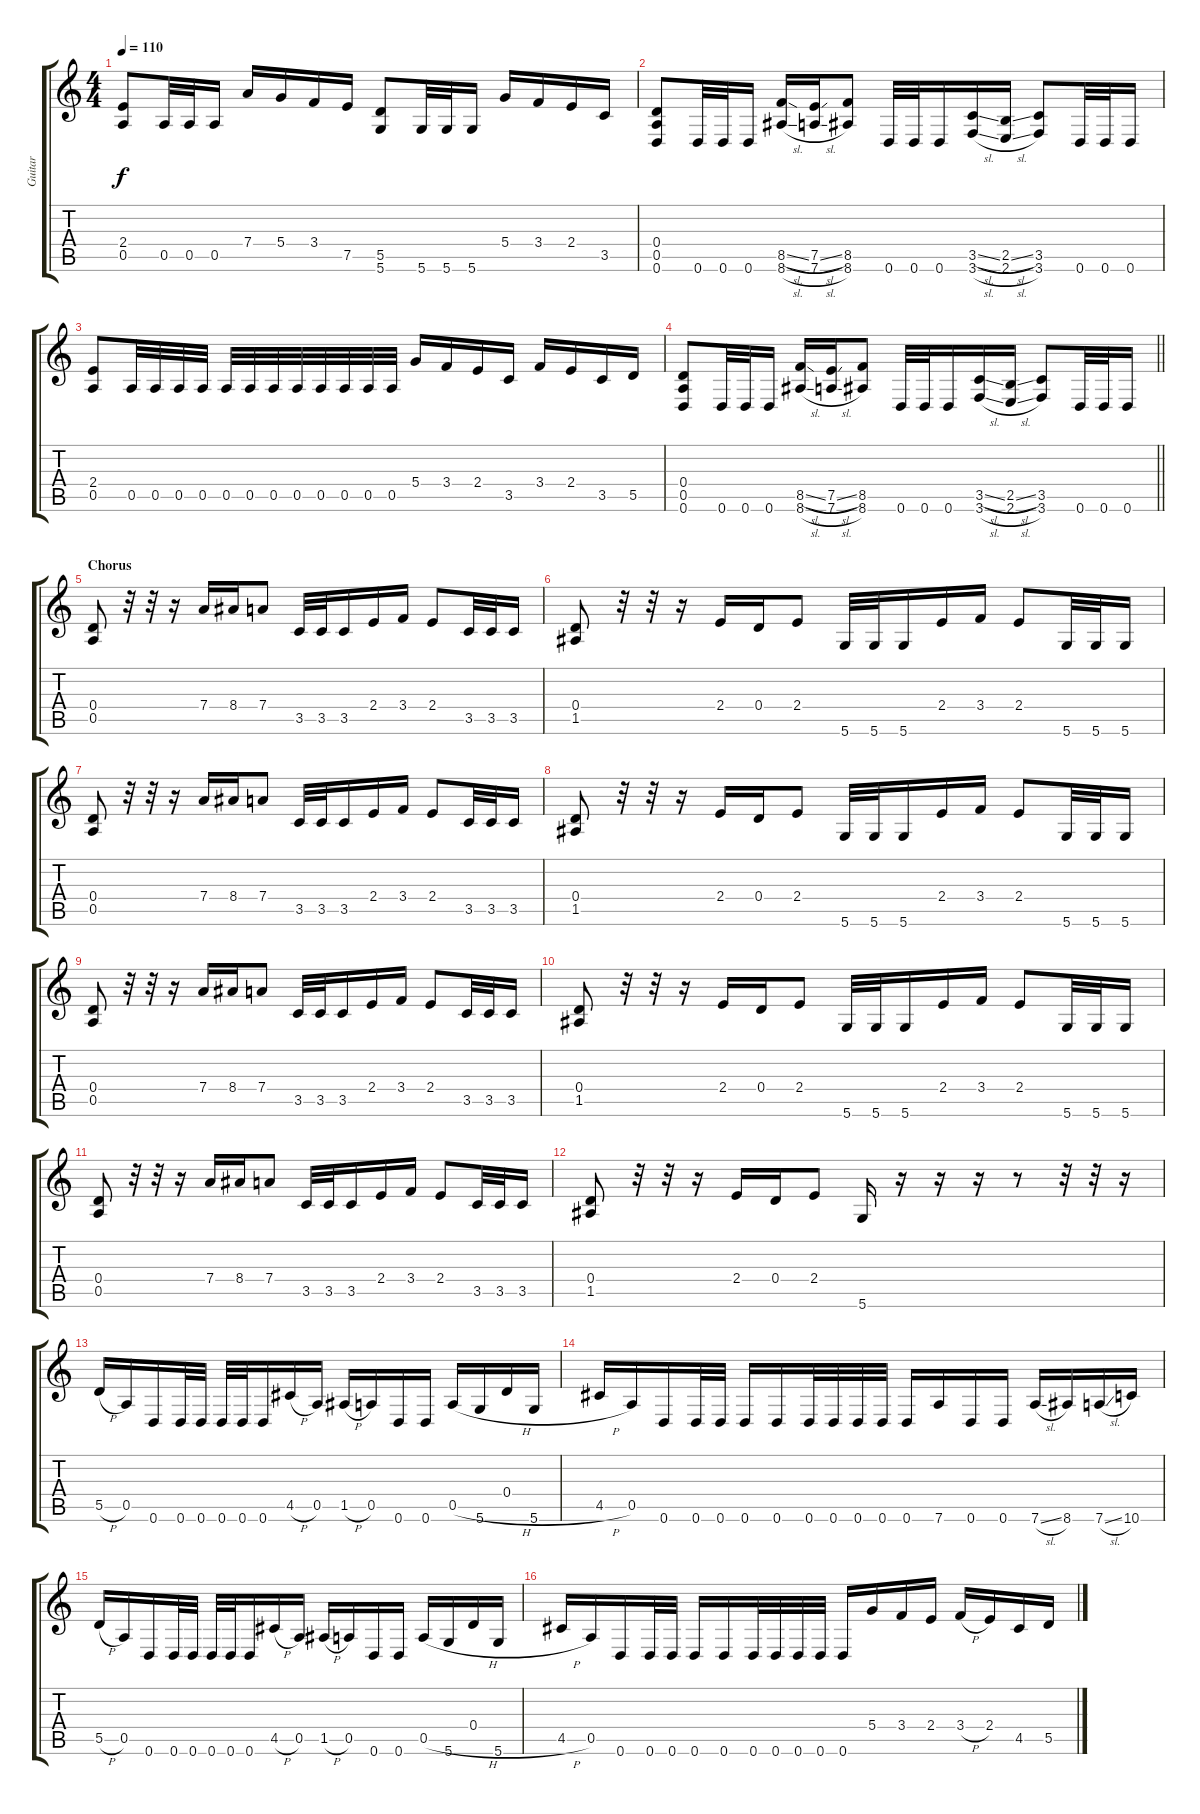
\track ("Guitar" "Guitar") {instrument distortionguitar}
\staff {score tabs}
\tuning (E4 B3 G3 D3 A2 D2) {hide}
\ts (4 4)
\tempo 110
\clef g2
\ks c
(2.4 0.5).8{dy f} 0.5.32 0.5.32 0.5.16 7.4.16 5.4.16 3.4.16 7.5.16 (5.5 5.6).8 5.6.32 5.6.32 5.6.16 5.4.16 3.4.16 2.4.16 3.5.16 |
(0.4 0.5 0.6).8 0.6.32 0.6.32 0.6.16 (8.5{sl} 8.6{sl}).16 (7.5{sl} 7.6{sl}).16 (8.5 8.6).8 0.6.32 0.6.32 0.6.16 (3.5{sl} 3.6{sl}).16 (2.5{sl} 2.6{sl}).16 (3.5 3.6).8 0.6.32 0.6.32 0.6.16 |
(2.4 0.5).8 0.5.32 0.5.32 0.5.32 0.5.32 0.5.32 0.5.32 0.5.32 0.5.32 0.5.32 0.5.32 0.5.32 0.5.32 5.4.16 3.4.16 2.4.16 3.5.16 3.4.16 2.4.16 3.5.16 5.5.16 |
\barLineRight lightlight
(0.4 0.5 0.6).8 0.6.32 0.6.32 0.6.16 (8.5{sl} 8.6{sl}).16 (7.5{sl} 7.6{sl}).16 (8.5 8.6).8 0.6.32 0.6.32 0.6.16 (3.5{sl} 3.6{sl}).16 (2.5{sl} 2.6{sl}).16 (3.5 3.6).8 0.6.32 0.6.32 0.6.16 |
\section ("" "Chorus")
(0.4 0.5).8 r.32 r.32 r.16 7.4.16 8.4.16 7.4.8 3.5.32 3.5.32 3.5.16 2.4.16 3.4.16 2.4.8 3.5.32 3.5.32 3.5.16 |
(0.4 1.5).8 r.32 r.32 r.16 2.4.16 0.4.16 2.4.8 5.6.32 5.6.32 5.6.16 2.4.16 3.4.16 2.4.8 5.6.32 5.6.32 5.6.16 |
(0.4 0.5).8 r.32 r.32 r.16 7.4.16 8.4.16 7.4.8 3.5.32 3.5.32 3.5.16 2.4.16 3.4.16 2.4.8 3.5.32 3.5.32 3.5.16 |
(0.4 1.5).8 r.32 r.32 r.16 2.4.16 0.4.16 2.4.8 5.6.32 5.6.32 5.6.16 2.4.16 3.4.16 2.4.8 5.6.32 5.6.32 5.6.16 |
(0.4 0.5).8 r.32 r.32 r.16 7.4.16 8.4.16 7.4.8 3.5.32 3.5.32 3.5.16 2.4.16 3.4.16 2.4.8 3.5.32 3.5.32 3.5.16 |
(0.4 1.5).8 r.32 r.32 r.16 2.4.16 0.4.16 2.4.8 5.6.32 5.6.32 5.6.16 2.4.16 3.4.16 2.4.8 5.6.32 5.6.32 5.6.16 |
(0.4 0.5).8 r.32 r.32 r.16 7.4.16 8.4.16 7.4.8 3.5.32 3.5.32 3.5.16 2.4.16 3.4.16 2.4.8 3.5.32 3.5.32 3.5.16 |
(0.4 1.5).8 r.32 r.32 r.16 2.4.16 0.4.16 2.4.8 5.6.16 r.16 r.16 r.16 r.8 r.32 r.32 r.16 |
5.5{h}.16 0.5.16 0.6.16 0.6.32 0.6.32 0.6.32 0.6.32 0.6.16 4.5{h}.16 0.5.16 1.5{h}.16 0.5.16 0.6.16 0.6.16 0.5{h}.16 5.6.16 0.4.16 5.6.16 |
4.5{h}.16 0.5.16 0.6.16 0.6.32 0.6.32 0.6.16 0.6.16 0.6.32 0.6.32 0.6.32 0.6.32 0.6.16 7.6.16 0.6.16 0.6.16 7.6{sl}.16 8.6.16 7.6{sl}.16 10.6.16 |
5.5{h}.16 0.5.16 0.6.16 0.6.32 0.6.32 0.6.32 0.6.32 0.6.16 4.5{h}.16 0.5.16 1.5{h}.16 0.5.16 0.6.16 0.6.16 0.5{h}.16 5.6.16 0.4.16 5.6.16 |
4.5{h}.16 0.5.16 0.6.16 0.6.32 0.6.32 0.6.16 0.6.16 0.6.32 0.6.32 0.6.32 0.6.32 0.6.16 5.4.16 3.4.16 2.4.16 3.4{h}.16 2.4.16 4.5.16 5.5.16
